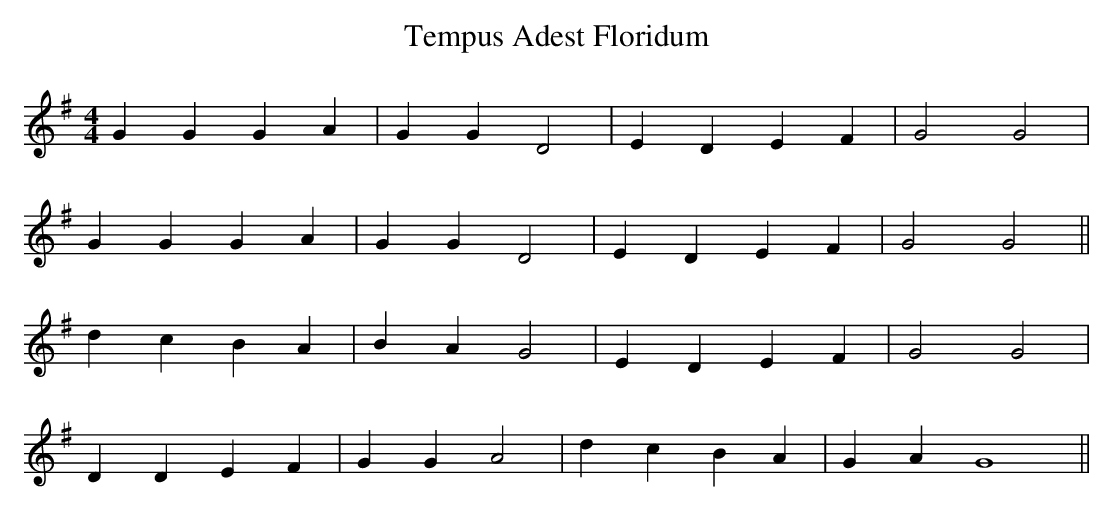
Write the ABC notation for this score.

X:1
T:Tempus Adest Floridum
M:4/4
L:1/4
K:G
G G G A| G G D2|E D E F|G2 G2|
G G G A| G G D2|E D E F|G2 G2||
d c B A|B A G2|E D E F|G2 G2|
D D E F|G G A2|d c B A|G A G4||
